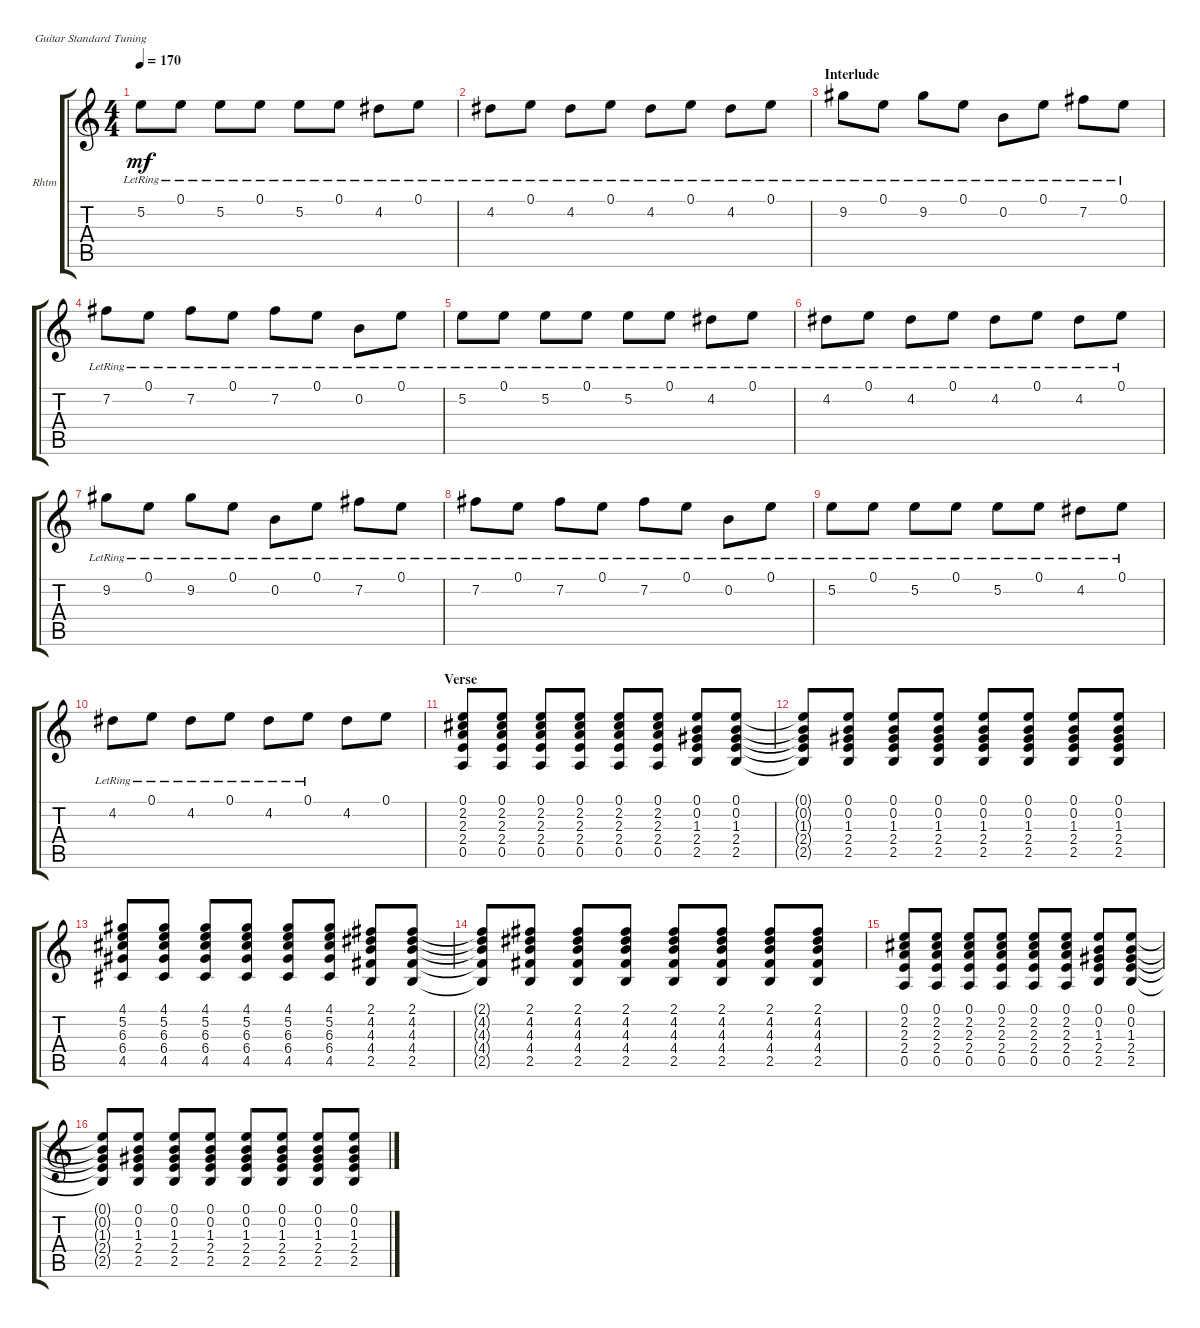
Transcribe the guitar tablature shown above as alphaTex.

\defaultSystemsLayout 4
\bracketExtendMode groupsimilarinstruments
\firstSystemTrackNameOrientation horizontal
\otherSystemsTrackNameOrientation horizontal
\track ("Rhytm Guitar" "Rhtm") {instrument acousticguitarsteel}
\staff {score tabs}
\tuning (E4 B3 G3 D3 A2 E2)
\ts (4 4)
\tempo 170
\clef g2
\ks c
5.2{lr}.8{dy mf} 0.1{lr}.8 5.2{lr}.8 0.1{lr}.8 5.2{lr}.8 0.1{lr}.8 4.2{lr}.8 0.1{lr}.8 |
4.2{lr}.8 0.1{lr}.8 4.2{lr}.8 0.1{lr}.8 4.2{lr}.8 0.1{lr}.8 4.2{lr}.8 0.1{lr}.8 |
\section ("" "Interlude")
9.2{lr}.8 0.1{lr}.8 9.2{lr}.8 0.1{lr}.8 0.2{lr}.8 0.1{lr}.8 7.2{lr}.8 0.1{lr}.8 |
7.2{lr}.8 0.1{lr}.8 7.2{lr}.8 0.1{lr}.8 7.2{lr}.8 0.1{lr}.8 0.2{lr}.8 0.1{lr}.8 |
5.2{lr}.8 0.1{lr}.8 5.2{lr}.8 0.1{lr}.8 5.2{lr}.8 0.1{lr}.8 4.2{lr}.8 0.1{lr}.8 |
4.2{lr}.8 0.1{lr}.8 4.2{lr}.8 0.1{lr}.8 4.2{lr}.8 0.1{lr}.8 4.2{lr}.8 0.1{lr}.8 |
9.2{lr}.8 0.1{lr}.8 9.2{lr}.8 0.1{lr}.8 0.2{lr}.8 0.1{lr}.8 7.2{lr}.8 0.1{lr}.8 |
7.2{lr}.8 0.1{lr}.8 7.2{lr}.8 0.1{lr}.8 7.2{lr}.8 0.1{lr}.8 0.2{lr}.8 0.1{lr}.8 |
5.2{lr}.8 0.1{lr}.8 5.2{lr}.8 0.1{lr}.8 5.2{lr}.8 0.1{lr}.8 4.2{lr}.8 0.1{lr}.8 |
4.2{lr}.8 0.1{lr}.8 4.2{lr}.8 0.1{lr}.8 4.2{lr}.8 0.1{lr}.8 4.2.8 0.1.8 |
\section ("" "Verse")
(2.4 2.3 2.2 0.1 0.5).8 (2.4 2.3 2.2 0.1 0.5).8 (2.4 2.3 2.2 0.1 0.5).8 (2.4 2.3 2.2 0.1 0.5).8 (2.4 2.3 2.2 0.1 0.5).8 (2.4 2.3 2.2 0.1 0.5).8 (2.4 1.3 0.2 0.1 2.5).8 (2.4 1.3 0.2 0.1 2.5).8 |
(2.5{t} 2.4{t} 1.3{t} 0.2{t} 0.1{t}).8 (2.4 1.3 0.2 0.1 2.5).8 (2.4 1.3 0.2 0.1 2.5).8 (2.4 1.3 0.2 0.1 2.5).8 (2.4 1.3 0.2 0.1 2.5).8 (2.4 1.3 0.2 0.1 2.5).8 (2.4 1.3 0.2 0.1 2.5).8 (2.4 1.3 0.2 0.1 2.5).8 |
(4.5 6.4 6.3 5.2 4.1).8 (4.5 6.4 6.3 5.2 4.1).8 (4.5 6.4 6.3 5.2 4.1).8 (4.5 6.4 6.3 5.2 4.1).8 (4.5 6.4 6.3 5.2 4.1).8 (4.5 6.4 6.3 5.2 4.1).8 (2.1 4.2 4.3 4.4 2.5).8 (2.1 4.2 4.3 4.4 2.5).8 |
(2.1{t} 4.2{t} 4.3{t} 4.4{t} 2.5{t}).8 (2.1 4.2 4.3 4.4 2.5).8 (2.1 4.2 4.3 4.4 2.5).8 (2.1 4.2 4.3 4.4 2.5).8 (2.1 4.2 4.3 4.4 2.5).8 (2.1 4.2 4.3 4.4 2.5).8 (2.1 4.2 4.3 4.4 2.5).8 (2.1 4.2 4.3 4.4 2.5).8 |
(2.4 2.3 2.2 0.1 0.5).8 (2.4 2.3 2.2 0.1 0.5).8 (2.4 2.3 2.2 0.1 0.5).8 (2.4 2.3 2.2 0.1 0.5).8 (2.4 2.3 2.2 0.1 0.5).8 (2.4 2.3 2.2 0.1 0.5).8 (2.4 1.3 0.2 0.1 2.5).8 (2.4 1.3 0.2 0.1 2.5).8 |
(2.5{t} 2.4{t} 1.3{t} 0.2{t} 0.1{t}).8 (2.4 1.3 0.2 0.1 2.5).8 (2.4 1.3 0.2 0.1 2.5).8 (2.4 1.3 0.2 0.1 2.5).8 (2.4 1.3 0.2 0.1 2.5).8 (2.4 1.3 0.2 0.1 2.5).8 (2.4 1.3 0.2 0.1 2.5).8 (2.4 1.3 0.2 0.1 2.5).8
